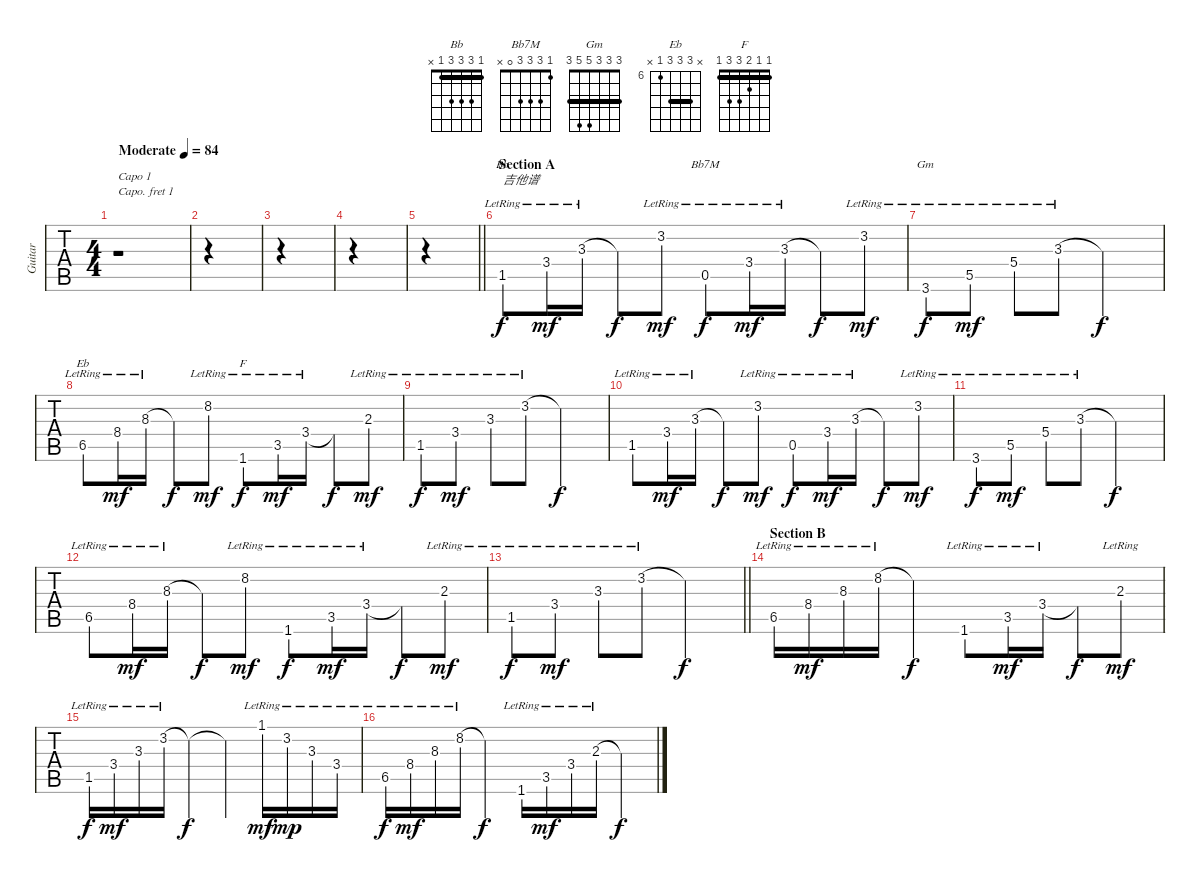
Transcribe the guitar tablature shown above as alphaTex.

\track ("Guitar" "Guitar") {instrument acousticguitarsteel}
\staff {tabs}
\capo 1
\tuning (E4 B3 G3 D3 A2 E2) {hide}
\chord ("Bb" 1 3 3 3 1 x) {barre 1}
\chord ("Bb7M" 1 3 3 3 0 x)
\chord ("Gm" 3 3 3 5 5 3) {barre 3}
\chord ("Eb" x 8 8 8 6 x) {firstfret 6 barre 8}
\chord ("F" 1 1 2 3 3 1) {barre 1}
\ts (4 4)
\tempo (84 "Moderate")
\clef g2
\ks c
r.1{txt "Capo 1" dy f instrument acousticguitarsteel} |
|
|
|
\barLineRight lightlight
|
\section ("" "Section A")
1.5{lr}.8{ch "Bb" txt "吉他谱"} 3.4{lr}.16{dy mf} 3.3{lr}.16 3.3{t}.8{dy f} 3.2{lr}.8{dy mf} 0.5{lr}.8{ch "Bb7M" dy f} 3.4{lr}.16{dy mf} 3.3{lr}.16 3.3{t}.8{dy f} 3.2{lr}.8{dy mf} |
3.6{lr}.8{ch "Gm" dy f} 5.5{lr}.8{dy mf} 5.4{lr}.8 3.3{lr}.8 3.3{t}.2{dy f} |
6.5{lr}.8{ch "Eb"} 8.4{lr}.16{dy mf} 8.3{lr}.16 8.3{t}.8{dy f} 8.2{lr}.8{dy mf} 1.6{lr}.8{ch "F" dy f} 3.5{lr}.16{dy mf} 3.4{lr}.16 3.4{t}.8{dy f} 2.3{lr}.8{dy mf} |
1.5{lr}.8{dy f} 3.4{lr}.8{dy mf} 3.3{lr}.8 3.2{lr}.8 3.2{t}.2{dy f} |
1.5{lr}.8 3.4{lr}.16{dy mf} 3.3{lr}.16 3.3{t}.8{dy f} 3.2{lr}.8{dy mf} 0.5{lr}.8{dy f} 3.4{lr}.16{dy mf} 3.3{lr}.16 3.3{t}.8{dy f} 3.2{lr}.8{dy mf} |
3.6{lr}.8{dy f} 5.5{lr}.8{dy mf} 5.4{lr}.8 3.3{lr}.8 3.3{t}.2{dy f} |
6.5{lr}.8 8.4{lr}.16{dy mf} 8.3{lr}.16 8.3{t}.8{dy f} 8.2{lr}.8{dy mf} 1.6{lr}.8{dy f} 3.5{lr}.16{dy mf} 3.4{lr}.16 3.4{t}.8{dy f} 2.3{lr}.8{dy mf} |
\barLineRight lightlight
1.5{lr}.8{dy f} 3.4{lr}.8{dy mf} 3.3{lr}.8 3.2{lr}.8 3.2{t}.2{dy f} |
\section ("" "Section B")
6.5{lr}.16 8.4{lr}.16{dy mf} 8.3{lr}.16 8.2{lr}.16 8.2{t}.4{dy f} 1.6{lr}.8 3.5{lr}.16{dy mf} 3.4{lr}.16 3.4{t}.8{dy f} 2.3{lr}.8{dy mf} |
1.5{lr}.16{dy f} 3.4{lr}.16{dy mf} 3.3{lr}.16 3.2{lr}.16 3.2{t}.4{dy f} 3.2{t}.4 1.1{lr}.16{dy mf} 3.2{lr}.16{dy mp} 3.3{lr}.16 3.4{lr}.16 |
6.5{lr}.16{dy f} 8.4{lr}.16{dy mf} 8.3{lr}.16 8.2{lr}.16 8.2{t}.4{dy f} 1.6{lr}.16 3.5{lr}.16{dy mf} 3.4{lr}.16 2.3{lr}.16 2.3{t}.4{dy f}
